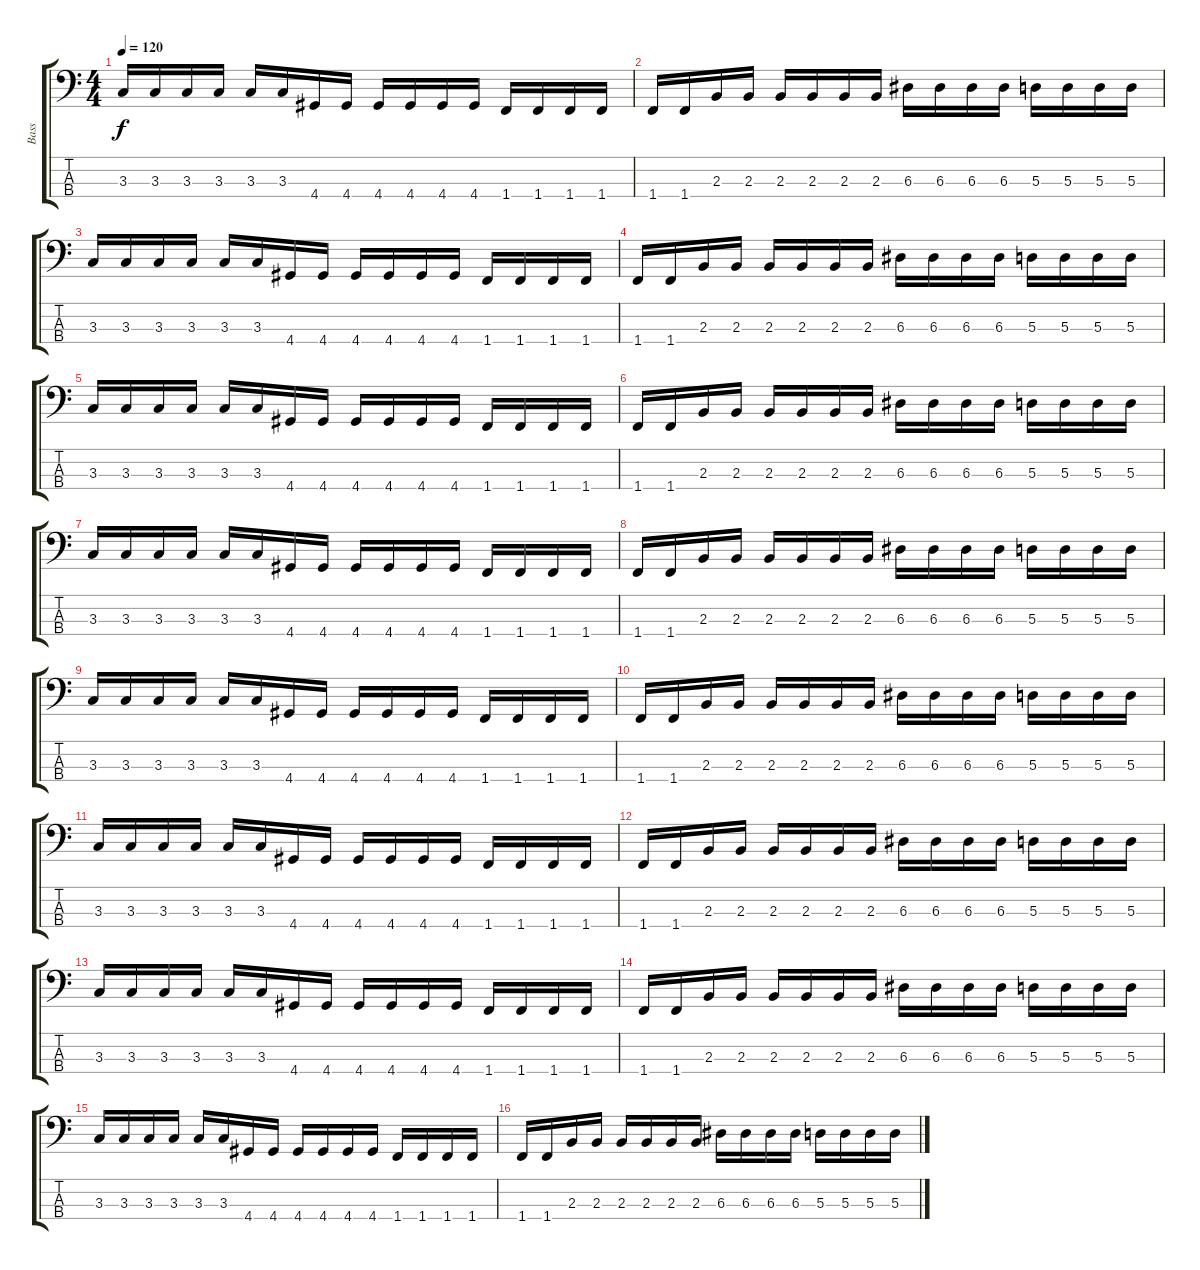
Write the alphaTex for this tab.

\track ("Bass" "Bass") {instrument electricbassfinger}
\staff {score tabs}
\tuning (G2 D2 A1 E1) {hide}
\ts (4 4)
\tempo 120
\clef f4
\ks c
3.3.16{dy f} 3.3.16 3.3.16 3.3.16 3.3.16 3.3.16 4.4.16 4.4.16 4.4.16 4.4.16 4.4.16 4.4.16 1.4.16 1.4.16 1.4.16 1.4.16 |
1.4.16 1.4.16 2.3.16 2.3.16 2.3.16 2.3.16 2.3.16 2.3.16 6.3.16 6.3.16 6.3.16 6.3.16 5.3.16 5.3.16 5.3.16 5.3.16 |
3.3.16 3.3.16 3.3.16 3.3.16 3.3.16 3.3.16 4.4.16 4.4.16 4.4.16 4.4.16 4.4.16 4.4.16 1.4.16 1.4.16 1.4.16 1.4.16 |
1.4.16 1.4.16 2.3.16 2.3.16 2.3.16 2.3.16 2.3.16 2.3.16 6.3.16 6.3.16 6.3.16 6.3.16 5.3.16 5.3.16 5.3.16 5.3.16 |
3.3.16 3.3.16 3.3.16 3.3.16 3.3.16 3.3.16 4.4.16 4.4.16 4.4.16 4.4.16 4.4.16 4.4.16 1.4.16 1.4.16 1.4.16 1.4.16 |
1.4.16 1.4.16 2.3.16 2.3.16 2.3.16 2.3.16 2.3.16 2.3.16 6.3.16 6.3.16 6.3.16 6.3.16 5.3.16 5.3.16 5.3.16 5.3.16 |
3.3.16 3.3.16 3.3.16 3.3.16 3.3.16 3.3.16 4.4.16 4.4.16 4.4.16 4.4.16 4.4.16 4.4.16 1.4.16 1.4.16 1.4.16 1.4.16 |
1.4.16 1.4.16 2.3.16 2.3.16 2.3.16 2.3.16 2.3.16 2.3.16 6.3.16 6.3.16 6.3.16 6.3.16 5.3.16 5.3.16 5.3.16 5.3.16 |
3.3.16 3.3.16 3.3.16 3.3.16 3.3.16 3.3.16 4.4.16 4.4.16 4.4.16 4.4.16 4.4.16 4.4.16 1.4.16 1.4.16 1.4.16 1.4.16 |
1.4.16 1.4.16 2.3.16 2.3.16 2.3.16 2.3.16 2.3.16 2.3.16 6.3.16 6.3.16 6.3.16 6.3.16 5.3.16 5.3.16 5.3.16 5.3.16 |
3.3.16 3.3.16 3.3.16 3.3.16 3.3.16 3.3.16 4.4.16 4.4.16 4.4.16 4.4.16 4.4.16 4.4.16 1.4.16 1.4.16 1.4.16 1.4.16 |
1.4.16 1.4.16 2.3.16 2.3.16 2.3.16 2.3.16 2.3.16 2.3.16 6.3.16 6.3.16 6.3.16 6.3.16 5.3.16 5.3.16 5.3.16 5.3.16 |
3.3.16 3.3.16 3.3.16 3.3.16 3.3.16 3.3.16 4.4.16 4.4.16 4.4.16 4.4.16 4.4.16 4.4.16 1.4.16 1.4.16 1.4.16 1.4.16 |
1.4.16 1.4.16 2.3.16 2.3.16 2.3.16 2.3.16 2.3.16 2.3.16 6.3.16 6.3.16 6.3.16 6.3.16 5.3.16 5.3.16 5.3.16 5.3.16 |
3.3.16 3.3.16 3.3.16 3.3.16 3.3.16 3.3.16 4.4.16 4.4.16 4.4.16 4.4.16 4.4.16 4.4.16 1.4.16 1.4.16 1.4.16 1.4.16 |
1.4.16 1.4.16 2.3.16 2.3.16 2.3.16 2.3.16 2.3.16 2.3.16 6.3.16 6.3.16 6.3.16 6.3.16 5.3.16 5.3.16 5.3.16 5.3.16
